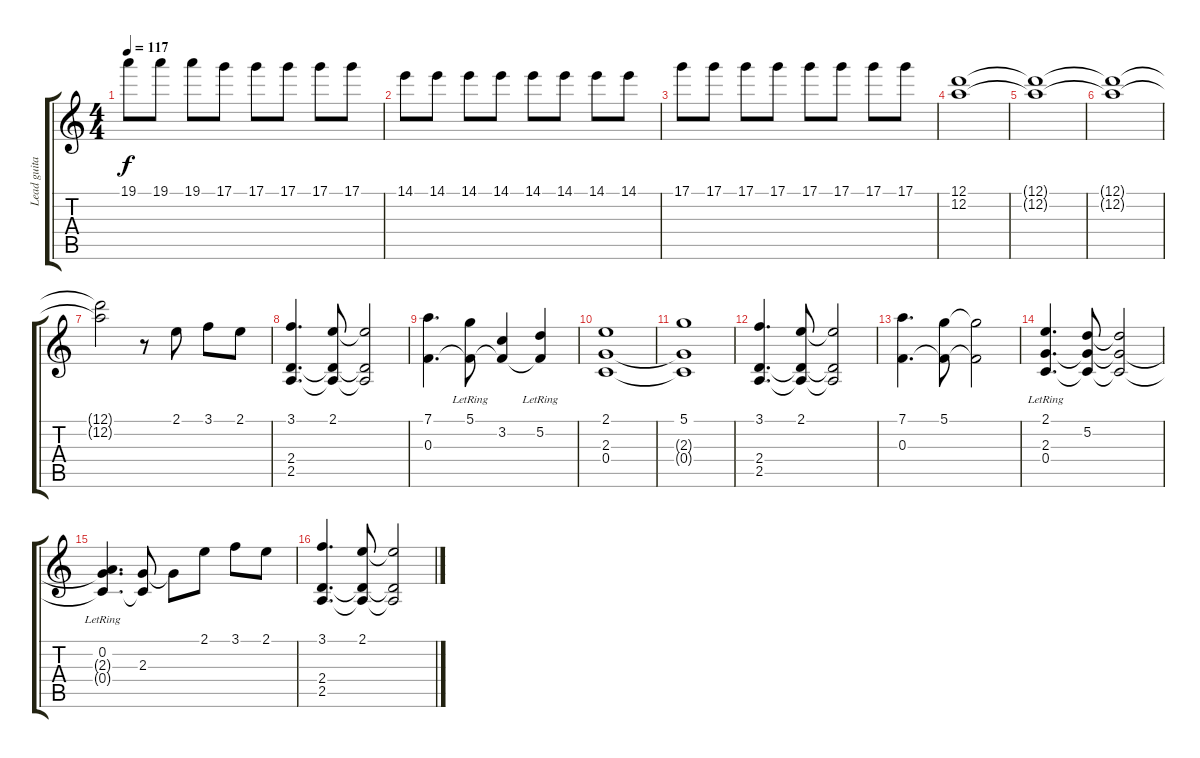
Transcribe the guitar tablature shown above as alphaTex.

\track ("Lead guitar" "Lead guita") {instrument distortionguitar}
\staff {score tabs}
\tuning (D4 A3 F3 C3 G2 D2) {hide}
\ts (4 4)
\tempo 117
\clef g2
\ks c
19.1.8{dy f} 19.1.8 19.1.8 17.1.8 17.1.8 17.1.8 17.1.8 17.1.8 |
14.1.8 14.1.8 14.1.8 14.1.8 14.1.8 14.1.8 14.1.8 14.1.8 |
17.1.8 17.1.8 17.1.8 17.1.8 17.1.8 17.1.8 17.1.8 17.1.8 |
(12.1 12.2).1 |
(12.1{t} 12.2{t}).1 |
(12.1{t} 12.2{t}).1{volume 0} |
(12.1{t} 12.2{t}).2 r.8 2.1.8{volume 14 instrument acousticguitarnylon} 3.1.8 2.1.8 |
(3.1 2.4 2.5).4{d} (2.1 2.4{t} 2.5{t}).8 (2.1{t} 2.4{t} 2.5{t}).2 |
(7.1 0.3).4{d} (5.1{lr} 0.3{t}).8 (3.2 0.3{t}).4 (5.2{lr} 0.3{t}).4 |
(2.1 2.3 0.4).1 |
(5.1 2.3{t} 0.4{t}).1 |
(3.1 2.4 2.5).4{d} (2.1 2.4{t} 2.5{t}).8 (2.1{t} 2.4{t} 2.5{t}).2 |
(7.1 0.3).4{d} (5.1 0.3{t}).8 (5.1{t} 0.3{t}).2 |
(2.1{lr} 2.3 0.4).4{d} (5.2 2.3{t} 0.4{t}).8 (5.2{t} 2.3{t} 0.4{t}).2 |
(0.2{lr} 2.3{t} 0.4{t}).4{d} (2.3 0.4{t}).8 2.3{t}.8 2.1.8 3.1.8 2.1.8 |
(3.1 2.4 2.5).4{d} (2.1 2.4{t} 2.5{t}).8 (2.1{t} 2.4{t} 2.5{t}).2
